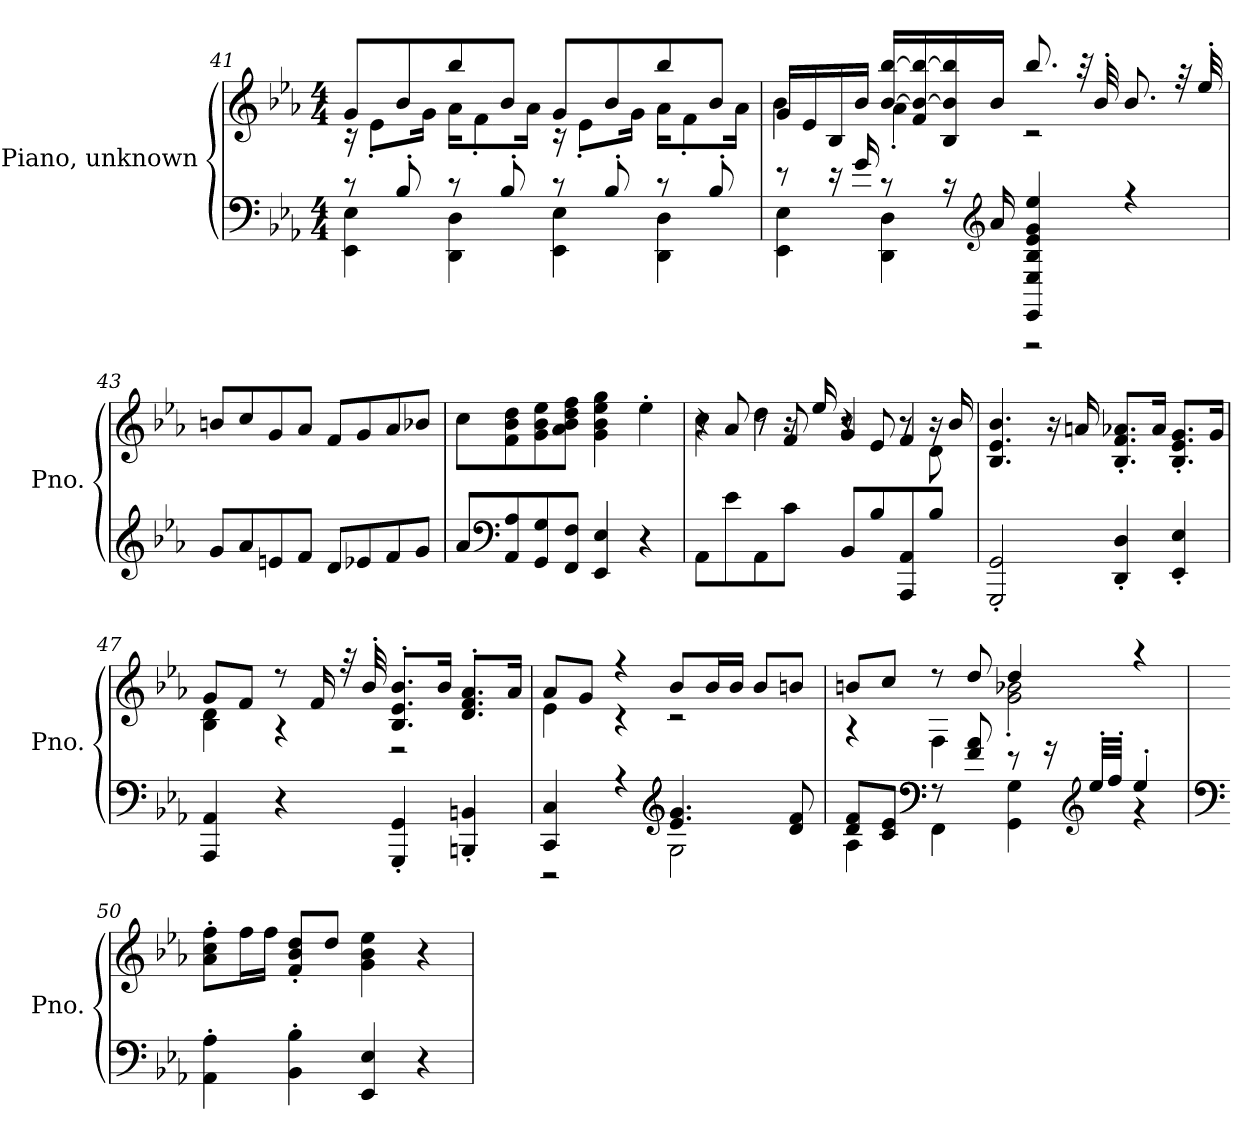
**kern	**kern
*part1	*part1
*staff2	*staff1
*I"Piano, unknown	*
*I'Pno.	*
!!LO:LB:g=z
*clefF4	*clefG2
*k[b-e-a-]	*k[b-e-a-]
*M4/4	*M4/4
=41	=41
*^	*^
8r	4EE-\ 4E-\	8g/L	16r
.	.	.	8e-'\L
8B-'/	.	8b-/	.
.	.	.	16g\Jk
8r	4DD\ 4D\	8bb-/	16a-\KL
.	.	.	8f'\
8B-'/	.	8b-/J	.
.	.	.	16a-\Jk
8r	4EE-\ 4E-\	8g/L	16r
.	.	.	8e-'\L
8B-'/	.	8b-/	.
.	.	.	16g\Jk
8r	4DD\ 4D\	8bb-/	16a-\KL
.	.	.	8f'\
8B-'/	.	8b-/J	.
.	.	.	16a-\Jk
=42	=42	=42	=42
8r	4EE-\ 4E-\	16g/LL	4b-\
.	.	16e-/	.
16r	.	16B-/	.
16g/	.	16b-/JJ	.
8r	4DD\ 4D\	[16b-/ [16bb-/LL	4a-'\
.	.	16f/ 16b-/_ 16bb-/_	.
16r	.	16B-/ 16b-/] 16bb-/]	.
*clefG2	*	*	*
16a-/	.	16b-/JJ	.
4EE-/ 4E-/ 4B-/ 4e-/ 4g/ 4ee-/	2r	8.bb-/	2r
.	.	32r	.
.	.	32b-'/	.
4r	.	8.b-/	.
.	.	32r	.
.	.	32ee-'/	.
*v	*v	*	*
*	*v	*v
!!LO:LB:g=z
=43	=43
8g/L	8bn/L
8a-/	8cc/
8en/	8g/
8f/J	8a-/J
8d/L	8f/L
8e-X/	8g/
8f/	8a-/
8g/J	8b-X/J
=44	=44
8a-/L	8cc\L
*clefF4	*
8AA-/ 8A-/	8f\ 8b-\ 8dd\
8GG/ 8G/	8g\ 8b-\ 8ee-\
8FF/ 8F/J	8a-\ 8b-\ 8dd\ 8ff\J
4EE-/ 4E-/	4g\ 4b-\ 4ee-\ 4gg\
4r	4ee-'\
=45	=45
*	*^
*	*	*^
8AA-\L	8r	4cc\	4r
8e-\	8a-/	.	.
8AA-\	8r	4dd\	8r
8c\J	16r	.	8f/
.	16ee-/	.	.
8BB-/L	8r	4r	4g/
8B-/	8e-/	.	.
8AAA-/ 8AA-/	8r	8r	4f/
8B-/J	16r	8d\	.
.	16b-/	.	.
*	*v	*v	*v
=46	=46
2GGG/' 2GG/'	4.B-/ 4.e-/ 4.b-/
.	16r
.	16an/
4DD/' 4D/'	8.B-/' 8.f/' 8.a-X/'L
.	16a-/Jk
4EE-/' 4E-/'	8.B-/' 8.e-/' 8.g/'L
.	16g/Jk
!!LO:LB:g=z
=47	=47
*	*^
4AAA-/ 4AA-/	8g/L	4B-\ 4d\
.	8f/J	.
4r	8r	4r
.	16f/	.
.	32r	.
.	32b-'/	.
4GGG/' 4GG/'	8.B-/' 8.e-/' 8.b-/'L	2r
.	16b-/Jk	.
4BBBn/' 4BBn/'	8.d/' 8.f/' 8.a-/'L	.
.	16a-/Jk	.
=48	=48	=48
*^	*	*
4CC/ 4C/	2r	8a-/L	4e-\
.	.	8g/J	.
4r	.	4r	4r
*clefG2	*	*	*
4.e-/ 4.g/	2G\	8b-/L	2r
.	.	16b-/L	.
.	.	16b-/JJ	.
.	.	8b-/L	.
8d/ 8f/	.	8bn/J	.
=49	=49	=49	=49
8d/ 8f/L	4A-\	8bn/L	4r
8c/ 8e-/J	.	8cc/J	.
*clefF4	*	*	*
8r	4FF\	8r	4F\
8f/ 8a-/	.	8dd/	.
8r	4GG\ 4G\	4dd/	2g\' 2b-X\'
16r	.	.	.
*clefG2	*	*	*
32ee-'/LLL	.	.	.
32ff'/JJJ	.	.	.
4ee-'/	4r	4r	.
*v	*v	*	*
*	*v	*v
!!LO:LB:g=z
=50	=50
*clefF4	*
4AA-\' 4A-\'	8a-\' 8cc\' 8ff\'L
.	16ff\L
.	16ff\JJ
4BB-\' 4B-\'	8f/' 8b-/' 8dd/'L
.	8dd/J
4EE-/ 4E-/	4g\ 4b-\ 4ee-\
4r	4r
=	=
*-	*-
